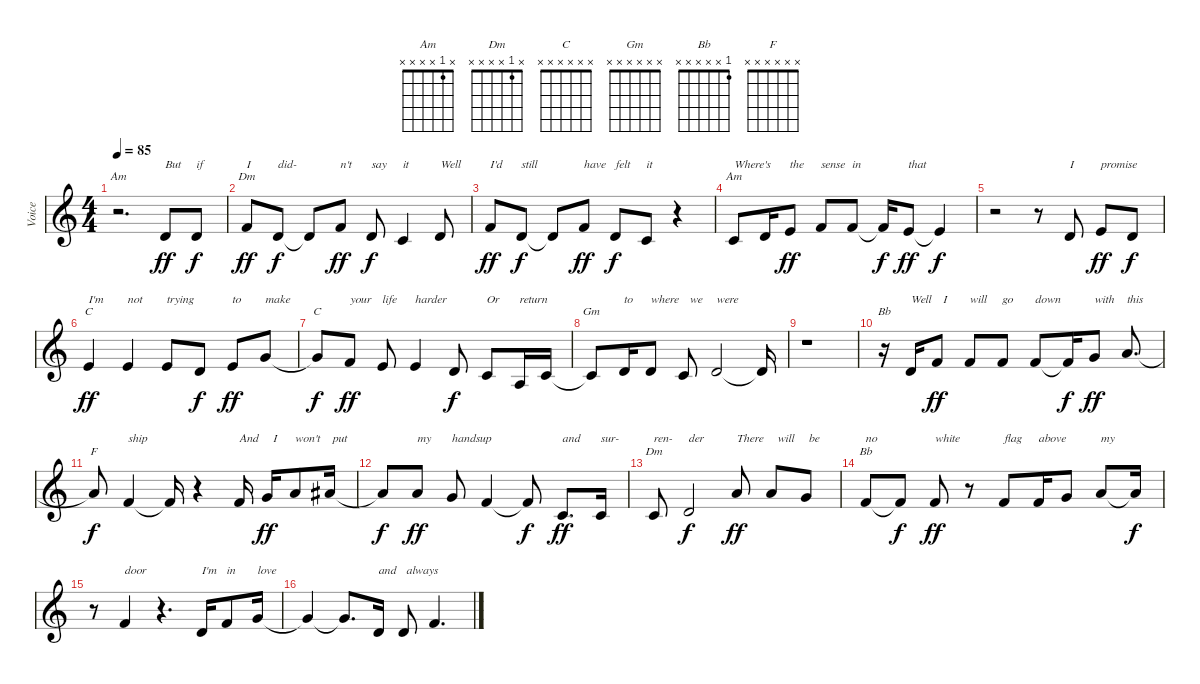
\track ("Voice" "Voice") {instrument panflute}
\staff {score}
\tuning (E4 B3 G3 D3 A2 E2) {hide}
\chord ("Am" x x x x x x)
\chord ("Dm" 1 x x x x x)
\chord ("Am" x 1 x x x x)
\chord ("C" 0 x x x x x)
\chord ("C" x x x x x x)
\chord ("Gm" x x x x x x)
\chord ("Bb" x x x x x x)
\chord ("F" x x x x x x)
\chord ("Dm" x 1 x x x x)
\chord ("Bb" 1 x x x x x)
\ts (4 4)
\tempo 85
\clef g2
\ks c
r.2{d ch "Am" dy f} 3.2.8{txt "But" dy ff} 3.2.8{txt "if" dy f} |
1.1.8{ch "Dm" txt "I" dy ff} 3.2.8{txt "did-" dy f} 3.2{t}.8 1.1.8{txt "n't" dy ff} 3.2.8{txt "say" dy f} 1.2.4{txt "it"} 3.2.8{txt "Well"} |
1.1.8{txt "I'd" dy ff} 3.2.8{txt "still" dy f} 3.2{t}.8 1.1.8{txt "have" dy ff} 3.2.8{txt "felt" dy f} 1.2.8{txt "it"} r.4 |
1.2.8{ch "Am" txt "Where's"} 3.2.16 0.1.8{txt "the" dy ff} 1.1.8{txt "sense"} 1.1.8{txt "in"} 1.1{t}.16{dy f} 0.1.8{txt "that" dy ff} 0.1{t}.4{dy f} |
r.2 r.8 3.2.8{txt "I"} 0.1.8{txt "promise" dy ff} 3.2.8{dy f} |
0.1.4{ch "C" txt "I'm" dy ff} 0.1.4{txt "not"} 0.1.8{txt "trying"} 3.2.8{dy f} 0.1.8{txt "to" dy ff} 3.1.8{txt "make"} |
3.1{t}.8{ch "C" dy f} 1.1.8{txt "your" dy ff} 0.1.8{txt "life"} 0.1.4{txt "harder"} 3.2.8{dy f} 1.2.8{txt "Or"} 2.3.16{txt "return"} 1.2.16 |
1.2{t}.8{ch "Gm"} 3.2.16{txt "to"} 3.2.8{txt "where"} 1.2.8{txt "  we"} 3.2.2{txt "were"} 3.2{t}.16 |
r.1 |
r.16{ch "Bb"} 3.2.16{txt "Well"} 1.1.8{txt "  I" dy ff} 1.1.8{txt "will"} 1.1.8{txt "go"} 1.1.8{txt "down"} 1.1{t}.16{dy f} 3.1.8{txt "with" dy ff} 5.1.8{d txt "this"} |
5.1{t}.8{ch "F" dy f} 1.1.4{txt "ship"} 1.1{t}.16 r.4 1.1.16{txt "And"} 3.1.16{txt "  I" dy ff} 5.1.8{txt "won't"} 6.1.16{txt " put"} |
6.1{t}.8{dy f} 5.1.8{txt "my" dy ff} 3.1.8{txt "handsup"} 1.1.4 1.1{t}.8{dy f} 1.2.8{d txt "and" dy ff} 1.2.16{txt "sur-"} |
1.2.8{ch "Dm" txt "ren-"} 3.2.2{txt "der" dy f} 5.1.8{txt "There" dy ff} 5.1.8{txt "  will"} 3.1.8{txt " be"} |
1.1.8{ch "Bb" txt "no"} 1.1{t}.8{dy f} 1.1.8{txt "white" dy ff} r.8 1.1.8{txt "flag"} 1.1.16{txt "above"} 3.1.8 5.1.8{txt "my"} 5.1{t}.16{dy f} |
r.8 1.1.4{txt "door"} r.4{d} 3.2.16{txt "I'm"} 1.1.8{txt "in"} 3.1.16{txt "love"} |
3.1{t}.4 3.1{t}.8{d} 3.2.16{txt "and"} 3.2.8{txt " always"} 1.1.4{d}
